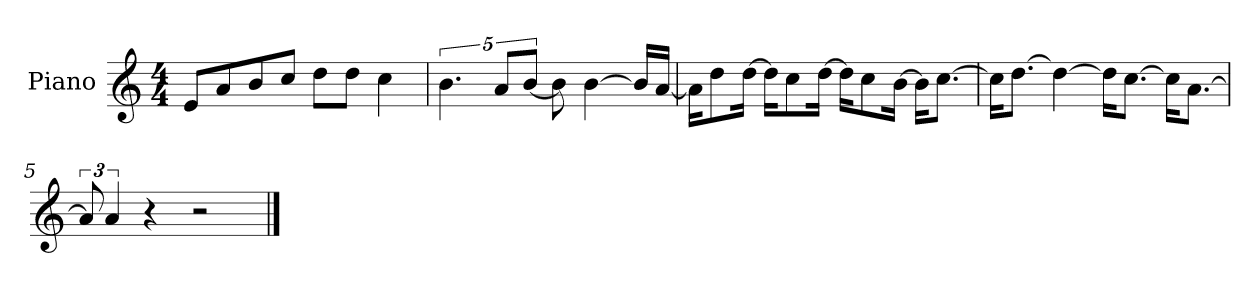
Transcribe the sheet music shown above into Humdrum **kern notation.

**kern
*part1
*staff1
*I"Piano
*I'P-no
*clefG2
*k[]
*M4/4
*MM90
=1
8e/L
8a/
8b/
8cc/J
8dd\L
8dd\J
4cc\
=2
5.b\
10a/L
[10b/J
8b\]
[4b\
16b/LL]
[16a/JJ
=3
16a\KL]
8dd\
[16dd\Jk
16dd\KL]
8cc\
[16dd\Jk
16dd\KL]
8cc\
[16b\Jk
16b\KL]
[8.cc\J
=4
16cc\KL]
[8.dd\J
4dd\_
16dd\KL]
[8.cc\J
16cc\KL]
[8.a\J
=5
12a/]
6a/
4r
2r
==
*-
